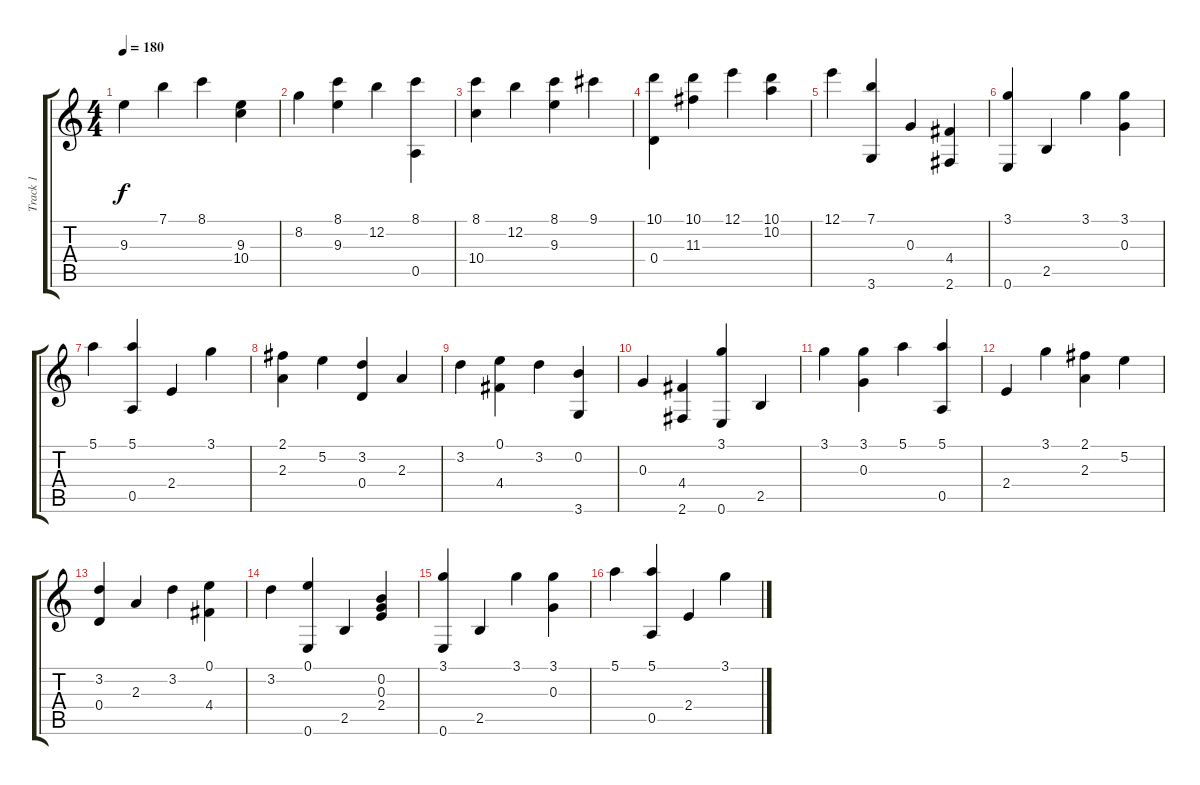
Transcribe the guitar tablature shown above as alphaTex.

\track ("Track 1" "Track 1") {instrument acousticguitarsteel}
\staff {score tabs}
\tuning (E4 B3 G3 D3 A2 E2) {hide}
\ts (4 4)
\tempo 180
\clef g2
\ks c
9.3.4{dy f} 7.1.4 8.1.4 (9.3 10.4).4 |
8.2.4 (8.1 9.3).4 12.2.4 (8.1 0.5).4 |
(8.1 10.4).4 12.2.4 (8.1 9.3).4 9.1.4 |
(10.1 0.4).4 (10.1 11.3).4 12.1.4 (10.1 10.2).4 |
12.1.4 (7.1 3.6).4 0.3.4 (4.4 2.6).4 |
(3.1 0.6).4 2.5.4 3.1.4 (3.1 0.3).4 |
5.1.4 (5.1 0.5).4 2.4.4 3.1.4 |
(2.1 2.3).4 5.2.4 (3.2 0.4).4 2.3.4 |
3.2.4 (0.1 4.4).4 3.2.4 (0.2 3.6).4 |
0.3.4 (4.4 2.6).4 (3.1 0.6).4 2.5.4 |
3.1.4 (3.1 0.3).4 5.1.4 (5.1 0.5).4 |
2.4.4 3.1.4 (2.1 2.3).4 5.2.4 |
(3.2 0.4).4 2.3.4 3.2.4 (0.1 4.4).4 |
3.2.4 (0.1 0.6).4 2.5.4 (0.2 0.3 2.4).4 |
(3.1 0.6).4 2.5.4 3.1.4 (3.1 0.3).4 |
5.1.4 (5.1 0.5).4 2.4.4 3.1.4
